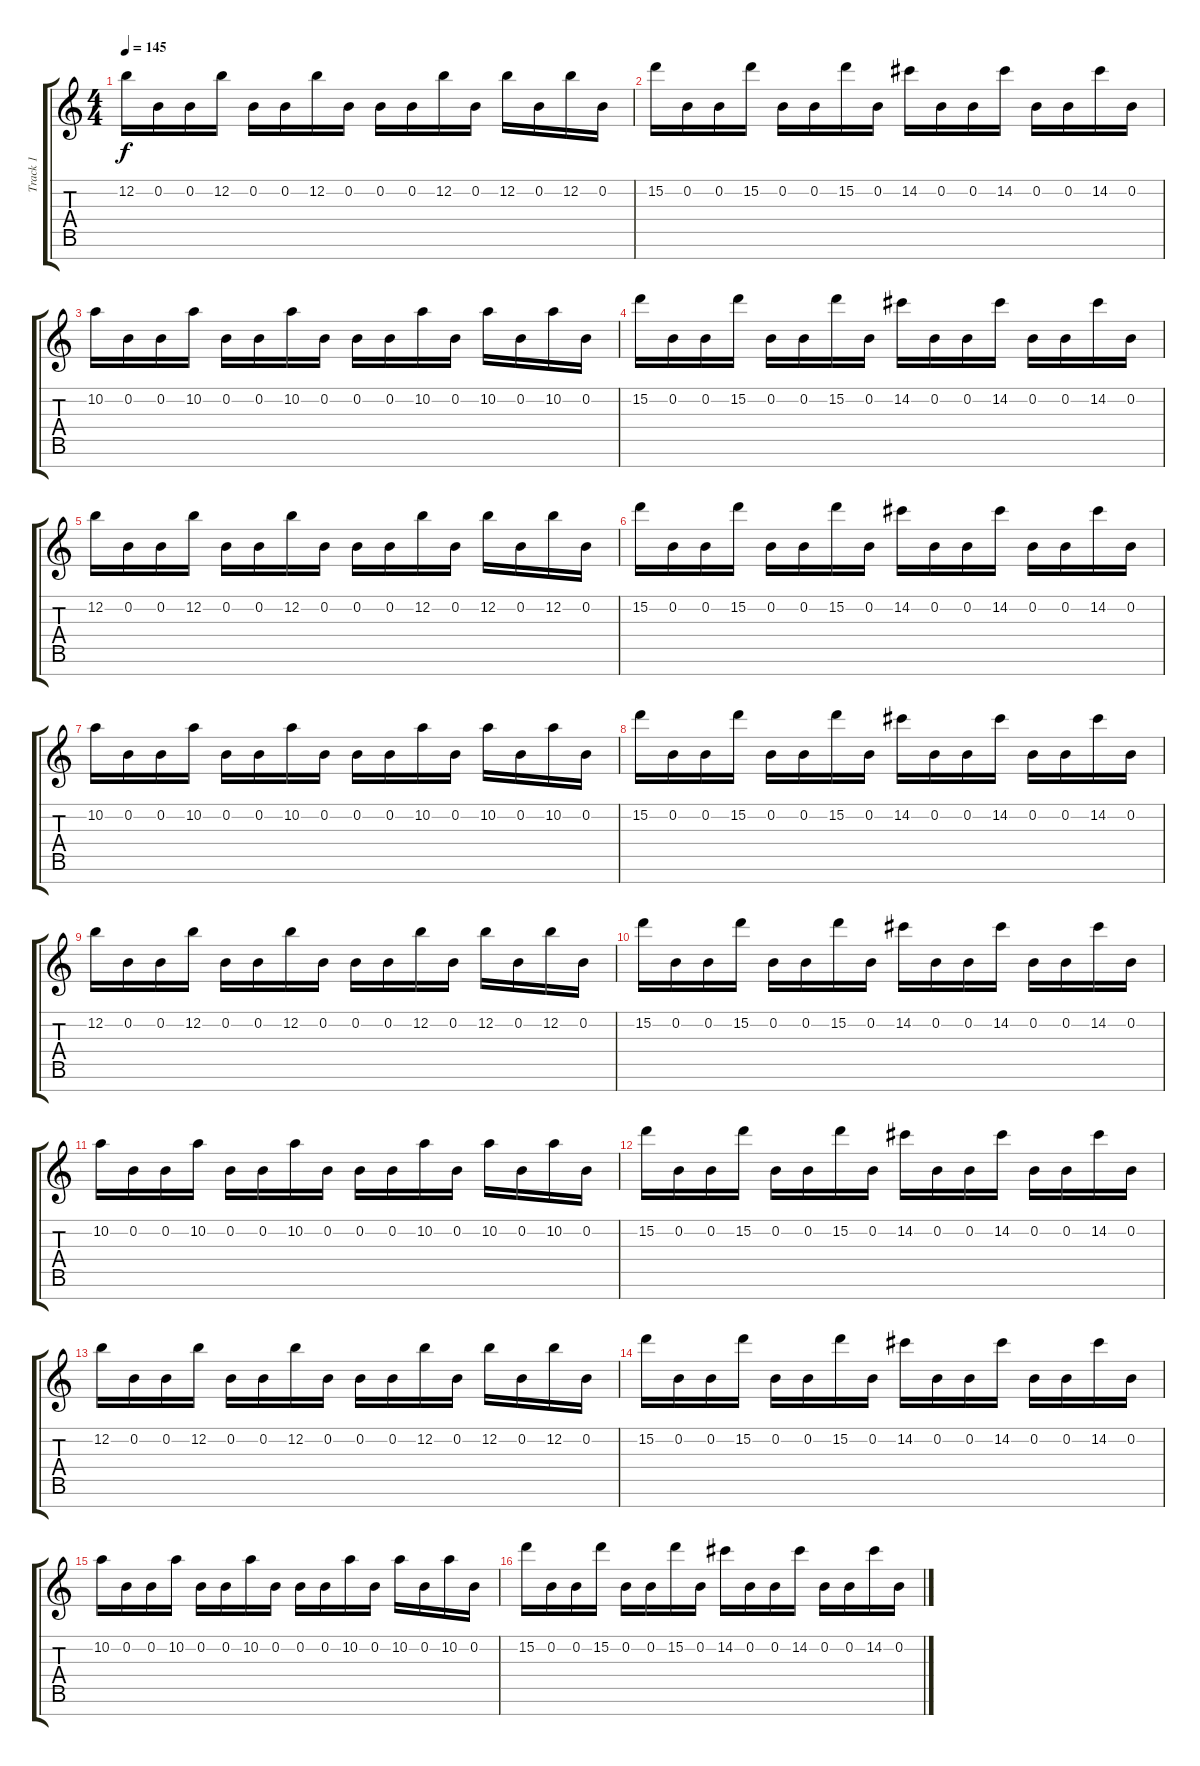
\track ("Track 1" "Track 1") {instrument distortionguitar}
\staff {score tabs}
\tuning (E4 B3 G3 D3 A2 E2 B1) {hide}
\ts (4 4)
\tempo 145
\clef g2
\ks c
12.2.16{dy f instrument distortionguitar} 0.2.16 0.2.16 12.2.16 0.2.16 0.2.16 12.2.16 0.2.16 0.2.16 0.2.16 12.2.16 0.2.16 12.2.16 0.2.16 12.2.16 0.2.16 |
15.2.16 0.2.16 0.2.16 15.2.16 0.2.16 0.2.16 15.2.16 0.2.16 14.2.16 0.2.16 0.2.16 14.2.16 0.2.16 0.2.16 14.2.16 0.2.16 |
10.2.16 0.2.16 0.2.16 10.2.16 0.2.16 0.2.16 10.2.16 0.2.16 0.2.16 0.2.16 10.2.16 0.2.16 10.2.16 0.2.16 10.2.16 0.2.16 |
15.2.16 0.2.16 0.2.16 15.2.16 0.2.16 0.2.16 15.2.16 0.2.16 14.2.16 0.2.16 0.2.16 14.2.16 0.2.16 0.2.16 14.2.16 0.2.16 |
12.2.16 0.2.16 0.2.16 12.2.16 0.2.16 0.2.16 12.2.16 0.2.16 0.2.16 0.2.16 12.2.16 0.2.16 12.2.16 0.2.16 12.2.16 0.2.16 |
15.2.16 0.2.16 0.2.16 15.2.16 0.2.16 0.2.16 15.2.16 0.2.16 14.2.16 0.2.16 0.2.16 14.2.16 0.2.16 0.2.16 14.2.16 0.2.16 |
10.2.16 0.2.16 0.2.16 10.2.16 0.2.16 0.2.16 10.2.16 0.2.16 0.2.16 0.2.16 10.2.16 0.2.16 10.2.16 0.2.16 10.2.16 0.2.16 |
15.2.16 0.2.16 0.2.16 15.2.16 0.2.16 0.2.16 15.2.16 0.2.16 14.2.16 0.2.16 0.2.16 14.2.16 0.2.16 0.2.16 14.2.16 0.2.16 |
12.2.16 0.2.16 0.2.16 12.2.16 0.2.16 0.2.16 12.2.16 0.2.16 0.2.16 0.2.16 12.2.16 0.2.16 12.2.16 0.2.16 12.2.16 0.2.16 |
15.2.16 0.2.16 0.2.16 15.2.16 0.2.16 0.2.16 15.2.16 0.2.16 14.2.16 0.2.16 0.2.16 14.2.16 0.2.16 0.2.16 14.2.16 0.2.16 |
10.2.16 0.2.16 0.2.16 10.2.16 0.2.16 0.2.16 10.2.16 0.2.16 0.2.16 0.2.16 10.2.16 0.2.16 10.2.16 0.2.16 10.2.16 0.2.16 |
15.2.16 0.2.16 0.2.16 15.2.16 0.2.16 0.2.16 15.2.16 0.2.16 14.2.16 0.2.16 0.2.16 14.2.16 0.2.16 0.2.16 14.2.16 0.2.16 |
12.2.16 0.2.16 0.2.16 12.2.16 0.2.16 0.2.16 12.2.16 0.2.16 0.2.16 0.2.16 12.2.16 0.2.16 12.2.16 0.2.16 12.2.16 0.2.16 |
15.2.16 0.2.16 0.2.16 15.2.16 0.2.16 0.2.16 15.2.16 0.2.16 14.2.16 0.2.16 0.2.16 14.2.16 0.2.16 0.2.16 14.2.16 0.2.16 |
10.2.16 0.2.16 0.2.16 10.2.16 0.2.16 0.2.16 10.2.16 0.2.16 0.2.16 0.2.16 10.2.16 0.2.16 10.2.16 0.2.16 10.2.16 0.2.16 |
15.2.16 0.2.16 0.2.16 15.2.16 0.2.16 0.2.16 15.2.16 0.2.16 14.2.16 0.2.16 0.2.16 14.2.16 0.2.16 0.2.16 14.2.16 0.2.16
